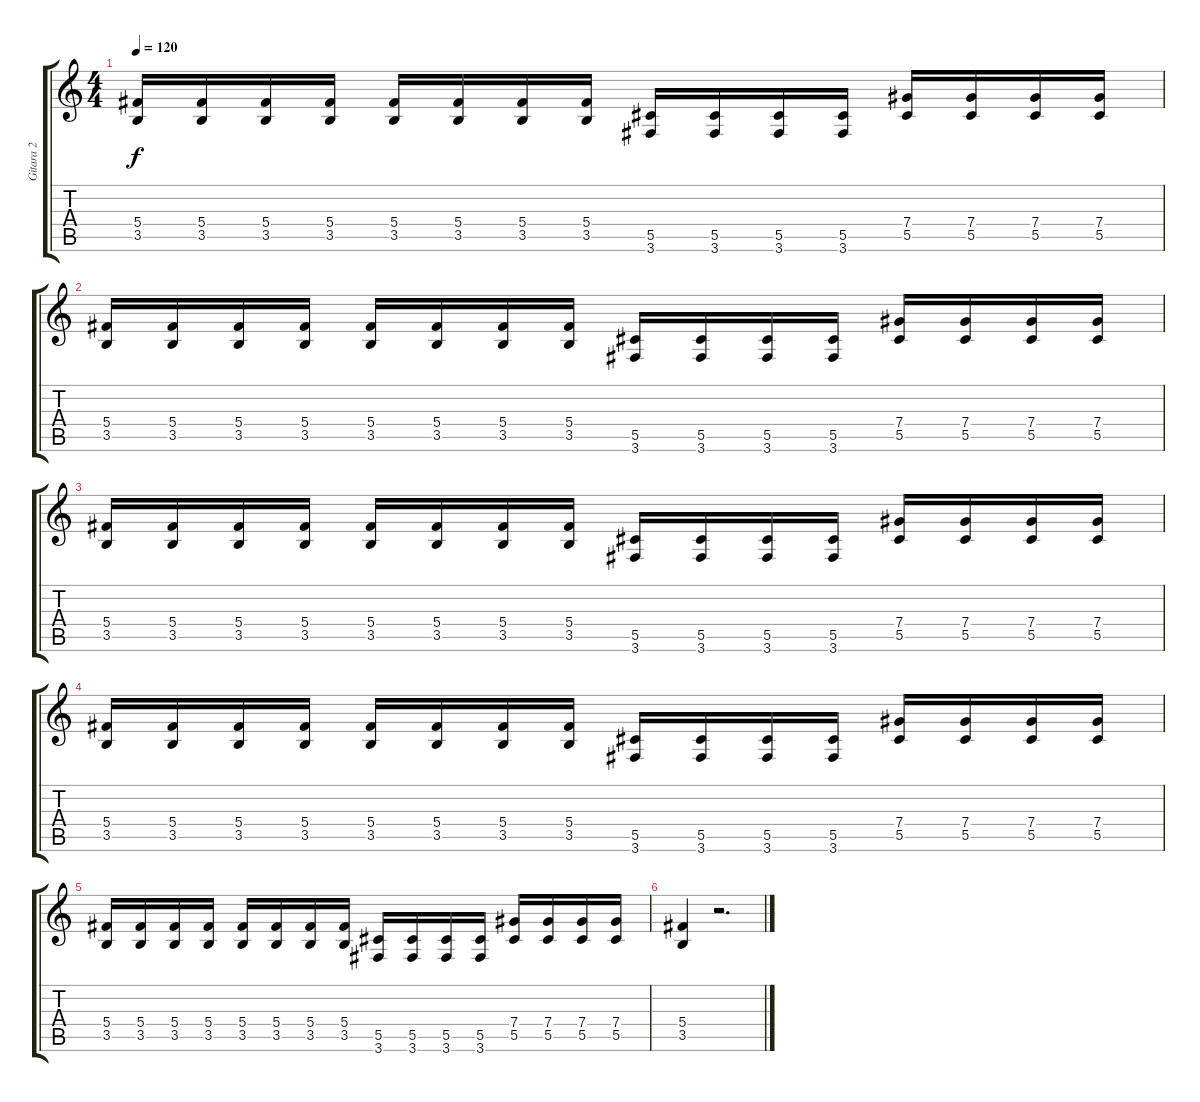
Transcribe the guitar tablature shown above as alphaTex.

\track ("Gitara 2" "Gitara 2") {instrument distortionguitar}
\staff {score tabs}
\tuning (Eb4 Bb3 Gb3 Db3 Ab2 Eb2) {hide}
\ts (4 4)
\tempo 120
\clef g2
\ks c
(5.4 3.5).16{dy f} (5.4 3.5).16 (5.4 3.5).16 (5.4 3.5).16 (5.4 3.5).16 (5.4 3.5).16 (5.4 3.5).16 (5.4 3.5).16 (5.5 3.6).16 (5.5 3.6).16 (5.5 3.6).16 (5.5 3.6).16 (7.4 5.5).16 (7.4 5.5).16 (7.4 5.5).16 (7.4 5.5).16 |
(5.4 3.5).16 (5.4 3.5).16 (5.4 3.5).16 (5.4 3.5).16 (5.4 3.5).16 (5.4 3.5).16 (5.4 3.5).16 (5.4 3.5).16 (5.5 3.6).16 (5.5 3.6).16 (5.5 3.6).16 (5.5 3.6).16 (7.4 5.5).16 (7.4 5.5).16 (7.4 5.5).16 (7.4 5.5).16 |
(5.4 3.5).16 (5.4 3.5).16 (5.4 3.5).16 (5.4 3.5).16 (5.4 3.5).16 (5.4 3.5).16 (5.4 3.5).16 (5.4 3.5).16 (5.5 3.6).16 (5.5 3.6).16 (5.5 3.6).16 (5.5 3.6).16 (7.4 5.5).16 (7.4 5.5).16 (7.4 5.5).16 (7.4 5.5).16 |
(5.4 3.5).16 (5.4 3.5).16 (5.4 3.5).16 (5.4 3.5).16 (5.4 3.5).16 (5.4 3.5).16 (5.4 3.5).16 (5.4 3.5).16 (5.5 3.6).16 (5.5 3.6).16 (5.5 3.6).16 (5.5 3.6).16 (7.4 5.5).16 (7.4 5.5).16 (7.4 5.5).16 (7.4 5.5).16 |
(5.4 3.5).16 (5.4 3.5).16 (5.4 3.5).16 (5.4 3.5).16 (5.4 3.5).16 (5.4 3.5).16 (5.4 3.5).16 (5.4 3.5).16 (5.5 3.6).16 (5.5 3.6).16 (5.5 3.6).16 (5.5 3.6).16 (7.4 5.5).16 (7.4 5.5).16 (7.4 5.5).16 (7.4 5.5).16 |
(5.4 3.5).4 r.2{d}
